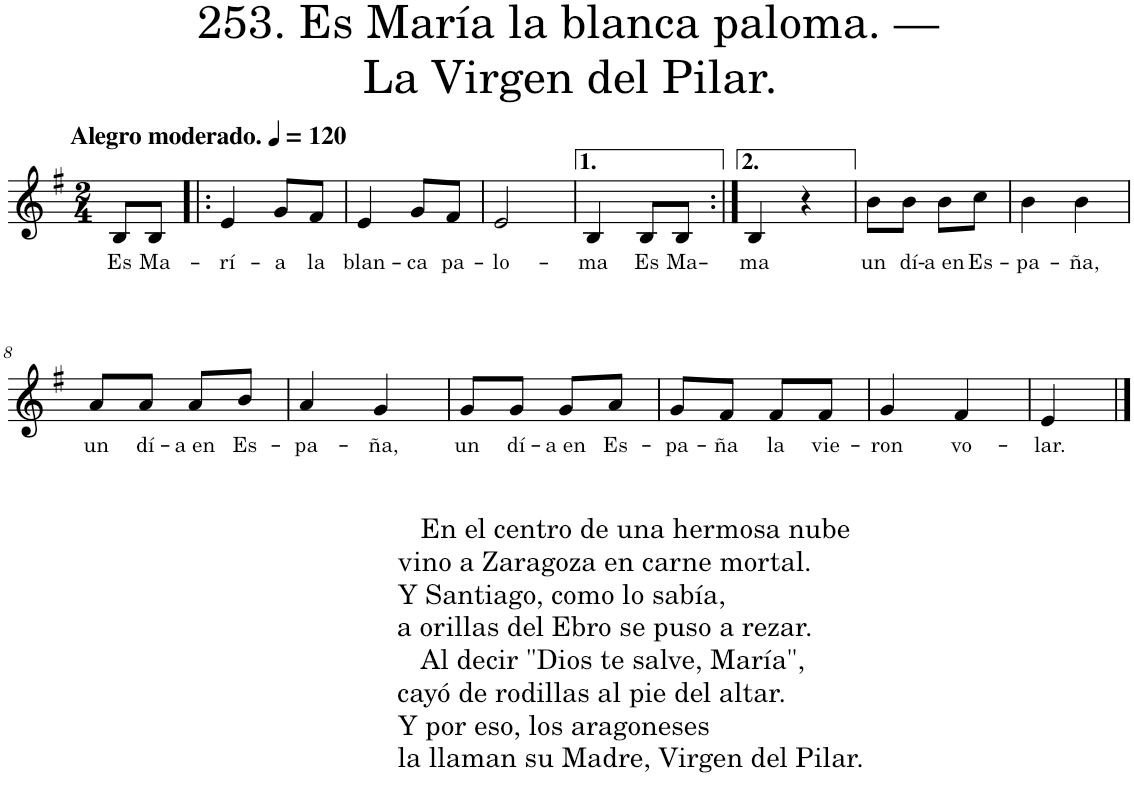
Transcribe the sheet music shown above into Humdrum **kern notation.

**kern	**text
*part1	*part1
*staff1	*staff1
*I"Piano	*
*I'Pno.	*
*clefG2	*
*k[f#]	*
*M2/4	*
*MM120	*
=	=
!LO:TX:a:B:t=Alegro moderado.	!
!	!LO:LY:b
8B/L	Es
!	!LO:LY:b
8B/J	Ma-
=1!|:	=1!|:
!	!LO:LY:b
4e/	-rí-
!	!LO:LY:b
8g/L	-a
!	!LO:LY:b
8f#/J	la
=2	=2
!	!LO:LY:b
4e/	blan-
!	!LO:LY:b
8g/L	-ca
!	!LO:LY:b
8f#/J	pa-
=3	=3
!	!LO:LY:b
2e/	-lo-
=4	=4
!	!LO:LY:b
4B/	-ma
!	!LO:LY:b
8B/L	Es
!	!LO:LY:b
8B/J	Ma-
=5:|!	=5:|!
!	!LO:LY:b
4B/	-ma
4r	.
=6	=6
!	!LO:LY:b
8b\L	un
!	!LO:LY:b
8b\J	dí-
!	!LO:LY:b
8b\L	-a en
!	!LO:LY:b
8cc\J	Es-
=7	=7
!	!LO:LY:b
4b\	-pa-
!	!LO:LY:b
4b\	-ña,
!!LO:LB:g=z
=8	=8
!	!LO:LY:b
8a/L	un
!	!LO:LY:b
8a/J	dí-
!	!LO:LY:b
8a/L	-a en
!	!LO:LY:b
8b/J	Es-
=9	=9
!LO:TX:b:t=En el centro de una hermosa nube	!
!LO:TX:b:t=vino a Zaragoza en carne mortal.	!
!LO:TX:b:t=Y Santiago, como lo sabía,	!
!LO:TX:b:t=a orillas del Ebro se puso a rezar.	!
!LO:TX:b:t=Al decir "Dios te salve, María",	!
!LO:TX:b:t=cayó de rodillas al pie del altar.	!
!LO:TX:b:t=Y por eso, los aragoneses	!
!LO:TX:b:t=la llaman su Madre, Virgen del Pilar.	!
!	!LO:LY:b
4a/	-pa-
!	!LO:LY:b
4g/	-ña,
=10	=10
!	!LO:LY:b
8g/L	un
!	!LO:LY:b
8g/J	dí-
!	!LO:LY:b
8g/L	-a en
!	!LO:LY:b
8a/J	Es-
=11	=11
!	!LO:LY:b
8g/L	-pa-
!	!LO:LY:b
8f#/J	-ña
!	!LO:LY:b
8f#/L	la
!	!LO:LY:b
8f#/J	vie-
=12	=12
!	!LO:LY:b
4g/	-ron
!	!LO:LY:b
4f#/	vo-
=13	=13
!	!LO:LY:b
4e/	-lar.
==	==
*-	*-
